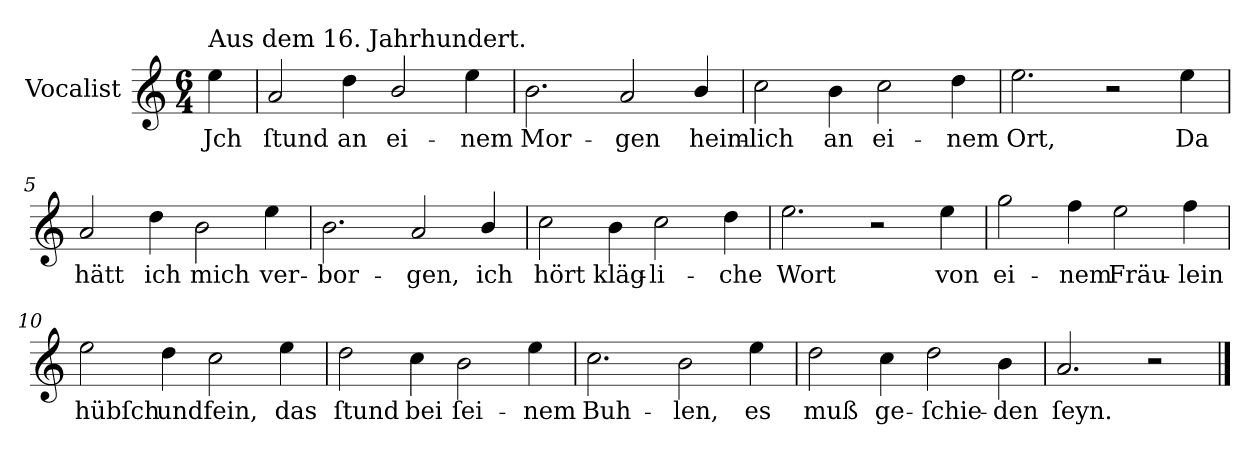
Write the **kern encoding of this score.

**kern	**text
*part1	*part1
*staff1	*staff1
*I"Vocalist	*
*k[]	*
*a:	*
*M6/4	*
=	=
!LO:TX:a:t=Aus dem 16. Jahrhundert.	!
4ee	Jch
=1	=1
2a	ſtund
4dd	an
2b/	ei-
4ee	-nem
=2	=2
2.b	Mor-
2a	-gen
4b/	heim-
=3	=3
2cc	-lich
4b	an
2cc	ei-
4dd	-nem
=4	=4
2.ee	Ort,
2r	.
4ee	Da
=5	=5
2a	hätt
4dd	ich
2b	mich
4ee	ver-
=6	=6
2.b	-bor-
2a	-gen,
4b/	ich
=7	=7
2cc	hört
4b	kläg-
2cc	-li-
4dd	-che
=8	=8
2.ee	Wort
2r	.
4ee	von
=9	=9
2gg	ei-
4ff	-nem
2ee	Fräu-
4ff	-lein
=10	=10
2ee	hübſch
4dd	und
2cc	fein,
4ee	das
=11	=11
2dd	ſtund
4cc	bei
2b	ſei-
4ee	-nem
=12	=12
2.cc	Buh-
2b	-len,
4ee	es
=13	=13
2dd	muß
4cc	ge-
2dd	-ſchie-
4b	-den
=14	=14
2.a	ſeyn.
2r	.
==	==
*-	*-
